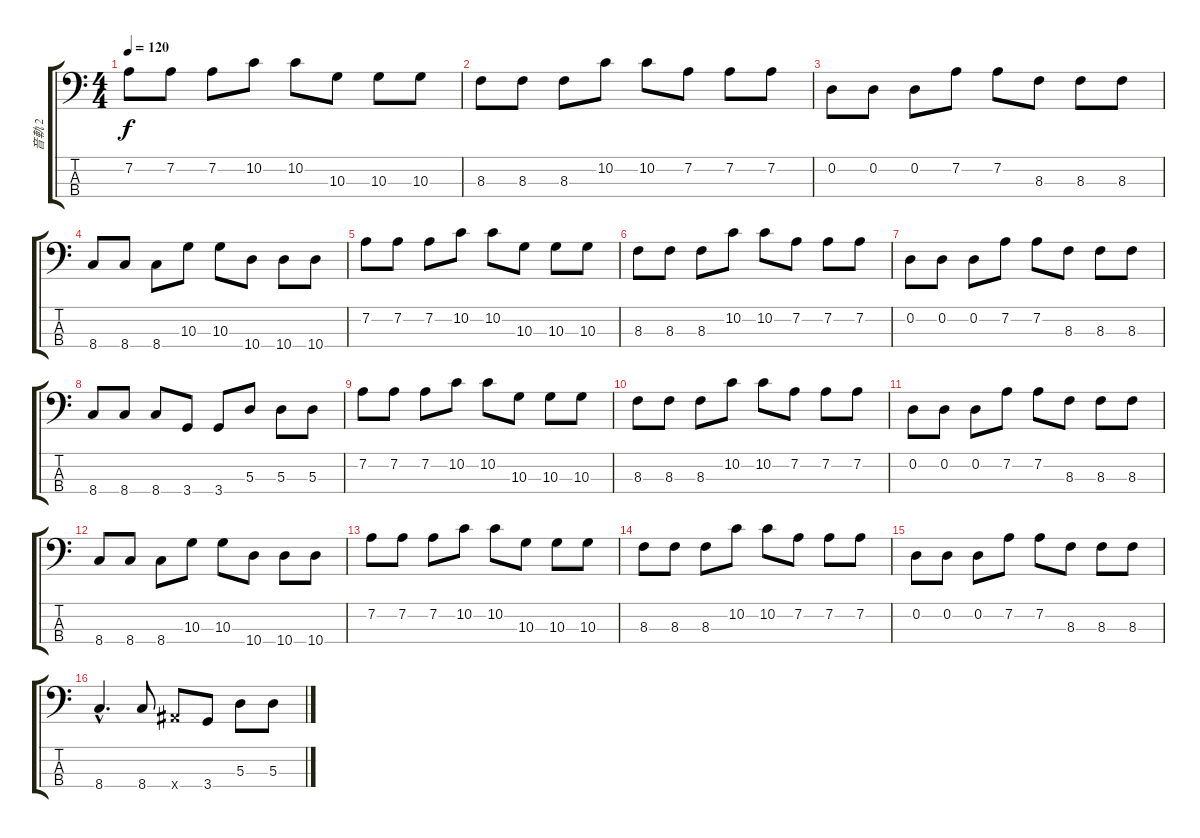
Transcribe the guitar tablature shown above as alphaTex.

\track ("音軌 2" "音軌 2") {instrument electricbassfinger}
\staff {score tabs}
\tuning (G2 D2 A1 E1) {hide}
\ts (4 4)
\tempo 120
\clef f4
\ks c
7.2.8{dy f instrument electricbassfinger} 7.2.8 7.2.8 10.2.8 10.2.8 10.3.8 10.3.8 10.3.8 |
8.3.8 8.3.8 8.3.8 10.2.8 10.2.8 7.2.8 7.2.8 7.2.8 |
0.2.8 0.2.8 0.2.8 7.2.8 7.2.8 8.3.8 8.3.8 8.3.8 |
8.4.8 8.4.8 8.4.8 10.3.8 10.3.8 10.4.8 10.4.8 10.4.8 |
7.2.8 7.2.8 7.2.8 10.2.8 10.2.8 10.3.8 10.3.8 10.3.8 |
8.3.8 8.3.8 8.3.8 10.2.8 10.2.8 7.2.8 7.2.8 7.2.8 |
0.2.8 0.2.8 0.2.8 7.2.8 7.2.8 8.3.8 8.3.8 8.3.8 |
8.4.8 8.4.8 8.4.8 3.4.8 3.4.8 5.3.8 5.3.8 5.3.8 |
7.2.8 7.2.8 7.2.8 10.2.8 10.2.8 10.3.8 10.3.8 10.3.8 |
8.3.8 8.3.8 8.3.8 10.2.8 10.2.8 7.2.8 7.2.8 7.2.8 |
0.2.8 0.2.8 0.2.8 7.2.8 7.2.8 8.3.8 8.3.8 8.3.8 |
8.4.8 8.4.8 8.4.8 10.3.8 10.3.8 10.4.8 10.4.8 10.4.8 |
7.2.8 7.2.8 7.2.8 10.2.8 10.2.8 10.3.8 10.3.8 10.3.8 |
8.3.8 8.3.8 8.3.8 10.2.8 10.2.8 7.2.8 7.2.8 7.2.8 |
0.2.8 0.2.8 0.2.8 7.2.8 7.2.8 8.3.8 8.3.8 8.3.8 |
8.4{hac}.4{d} 8.4.8 6.4{x}.8 3.4.8 5.3.8 5.3.8
